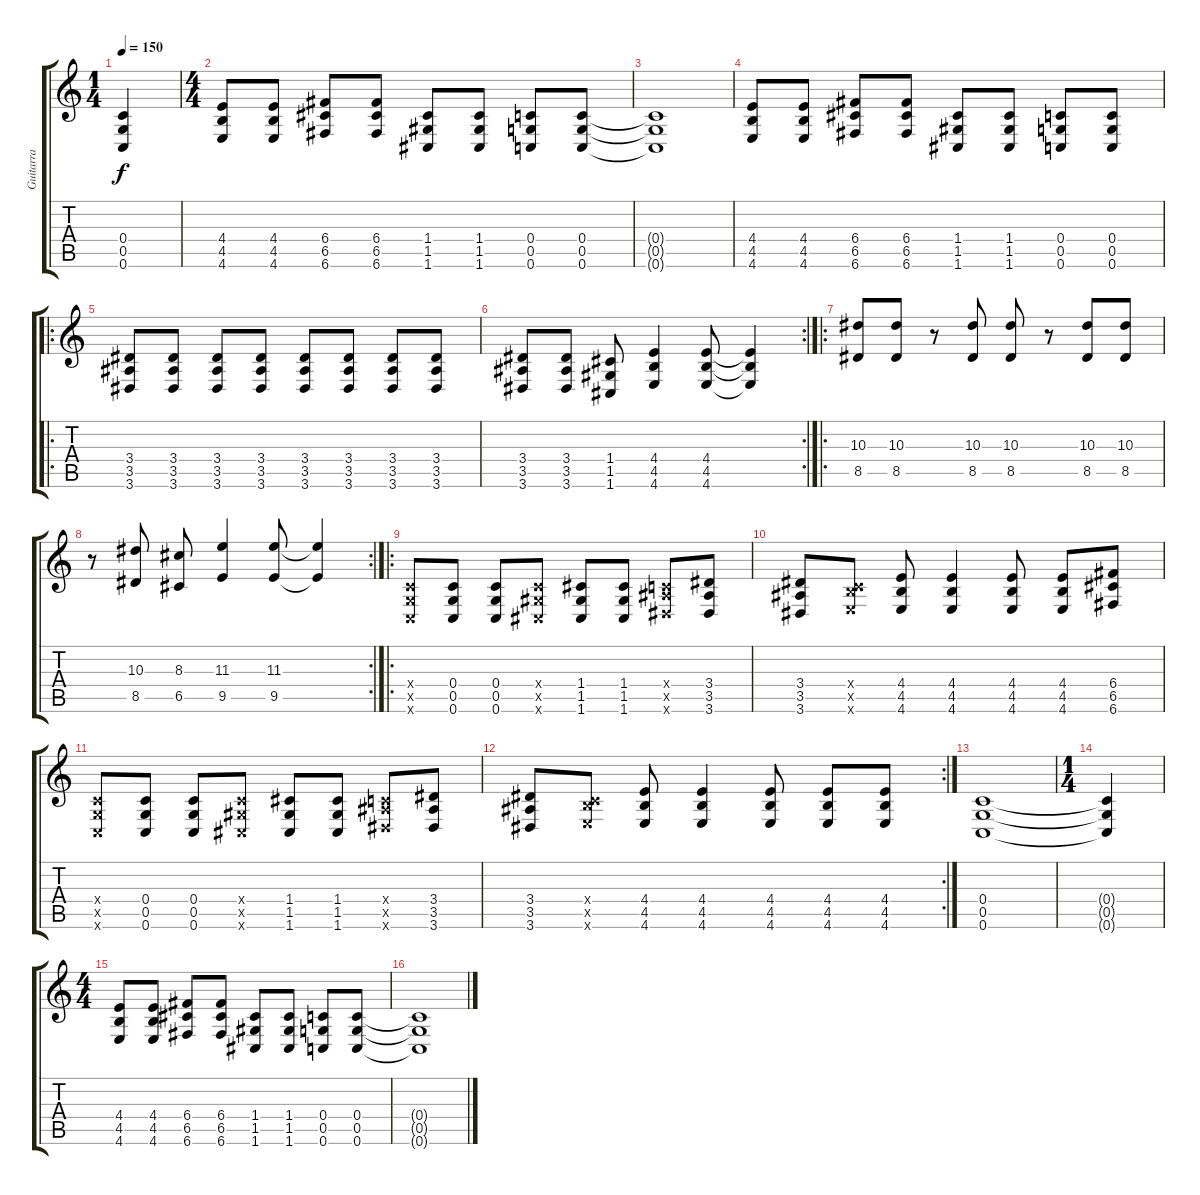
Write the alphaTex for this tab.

\track ("Guitarra" "Guitarra") {instrument distortionguitar}
\staff {score tabs}
\tuning (D4 A3 F3 C3 G2 C2) {hide}
\ts (1 4)
\tempo 150
\clef g2
\ks c
(0.4{t} 0.5{t} 0.6{t}).4{dy f} |
\ts (4 4)
(4.4 4.5 4.6).8 (4.4 4.5 4.6).8 (6.4 6.5 6.6).8 (6.4 6.5 6.6).8 (1.4 1.5 1.6).8 (1.4 1.5 1.6).8 (0.4 0.5 0.6).8 (0.4 0.5 0.6).8 |
(0.4{t} 0.5{t} 0.6{t}).1 |
(4.4 4.5 4.6).8 (4.4 4.5 4.6).8 (6.4 6.5 6.6).8 (6.4 6.5 6.6).8 (1.4 1.5 1.6).8 (1.4 1.5 1.6).8 (0.4 0.5 0.6).8 (0.4 0.5 0.6).8 |
\ro
(3.4 3.5 3.6).8 (3.4 3.5 3.6).8 (3.4 3.5 3.6).8 (3.4 3.5 3.6).8 (3.4 3.5 3.6).8 (3.4 3.5 3.6).8 (3.4 3.5 3.6).8 (3.4 3.5 3.6).8 |
\rc 2
(3.4 3.5 3.6).8 (3.4 3.5 3.6).8 (1.4 1.5 1.6).8 (4.4 4.5 4.6).4 (4.4 4.5 4.6).8 (4.4{t} 4.5{t} 4.6{t}).4 |
\ro
(10.3 8.5).8 (10.3 8.5).8 r.8 (10.3 8.5).8 (10.3 8.5).8 r.8 (10.3 8.5).8 (10.3 8.5).8 |
\rc 2
r.8 (10.3 8.5).8 (8.3 6.5).8 (11.3 9.5).4 (11.3 9.5).8 (11.3{t} 9.5{t}).4 |
\ro
(0.4{x} 0.5{x} 0.6{x}).8 (0.4 0.5 0.6).8 (0.4 0.5 0.6).8 (0.4{x} 1.5{x} 1.6{x}).8 (1.4 1.5 1.6).8 (1.4 1.5 1.6).8 (0.4{x} 3.5{x} 3.6{x}).8 (3.4 3.5 3.6).8 |
(3.4 3.5 3.6).8 (0.4{x} 4.5{x} 4.6{x}).8 (4.4 4.5 4.6).8 (4.4 4.5 4.6).4 (4.4 4.5 4.6).8 (4.4 4.5 4.6).8 (6.4 6.5 6.6).8 |
(0.4{x} 0.5{x} 0.6{x}).8 (0.4 0.5 0.6).8 (0.4 0.5 0.6).8 (0.4{x} 1.5{x} 1.6{x}).8 (1.4 1.5 1.6).8 (1.4 1.5 1.6).8 (0.4{x} 3.5{x} 3.6{x}).8 (3.4 3.5 3.6).8 |
\rc 2
(3.4 3.5 3.6).8 (0.4{x} 4.5{x} 4.6{x}).8 (4.4 4.5 4.6).8 (4.4 4.5 4.6).4 (4.4 4.5 4.6).8 (4.4 4.5 4.6).8 (4.4 4.5 4.6).8 |
(0.4 0.5 0.6).1 |
\ts (1 4)
(0.4{t} 0.5{t} 0.6{t}).4 |
\ts (4 4)
(4.4 4.5 4.6).8 (4.4 4.5 4.6).8 (6.4 6.5 6.6).8 (6.4 6.5 6.6).8 (1.4 1.5 1.6).8 (1.4 1.5 1.6).8 (0.4 0.5 0.6).8 (0.4 0.5 0.6).8 |
(0.4{t} 0.5{t} 0.6{t}).1
